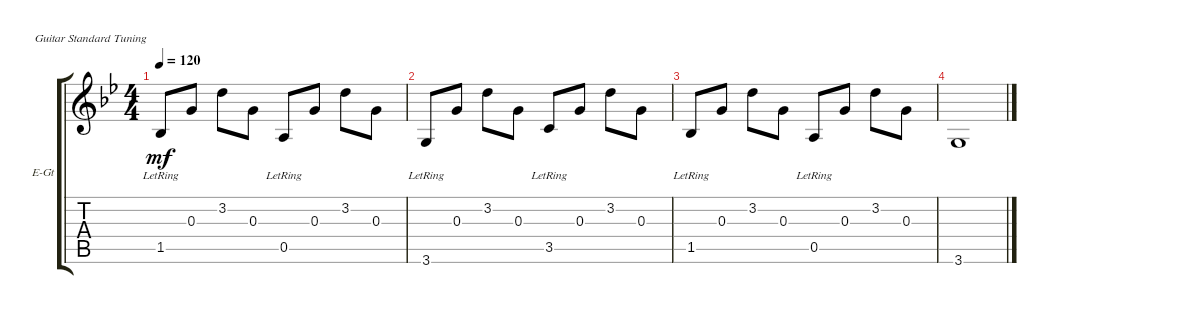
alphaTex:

\defaultSystemsLayout 4
\bracketExtendMode groupsimilarinstruments
\firstSystemTrackNameOrientation horizontal
\otherSystemsTrackNameOrientation horizontal
\track ("Electric Guitar" "E-Gt") {instrument electricguitarclean}
\staff {score tabs}
\tuning (E4 B3 G3 D3 A2 E2)
\ts (4 4)
\tempo 120
\clef g2
\ks gminor
1.5{lr}.8{dy mf} 0.3.8 3.2.8 0.3.8 0.5{lr}.8 0.3.8 3.2.8 0.3.8 |
3.6{lr}.8 0.3.8 3.2.8 0.3.8 3.5{lr}.8 0.3.8 3.2.8 0.3.8 |
1.5{lr}.8 0.3.8 3.2.8 0.3.8 0.5{lr}.8 0.3.8 3.2.8 0.3.8 |
3.6.1
